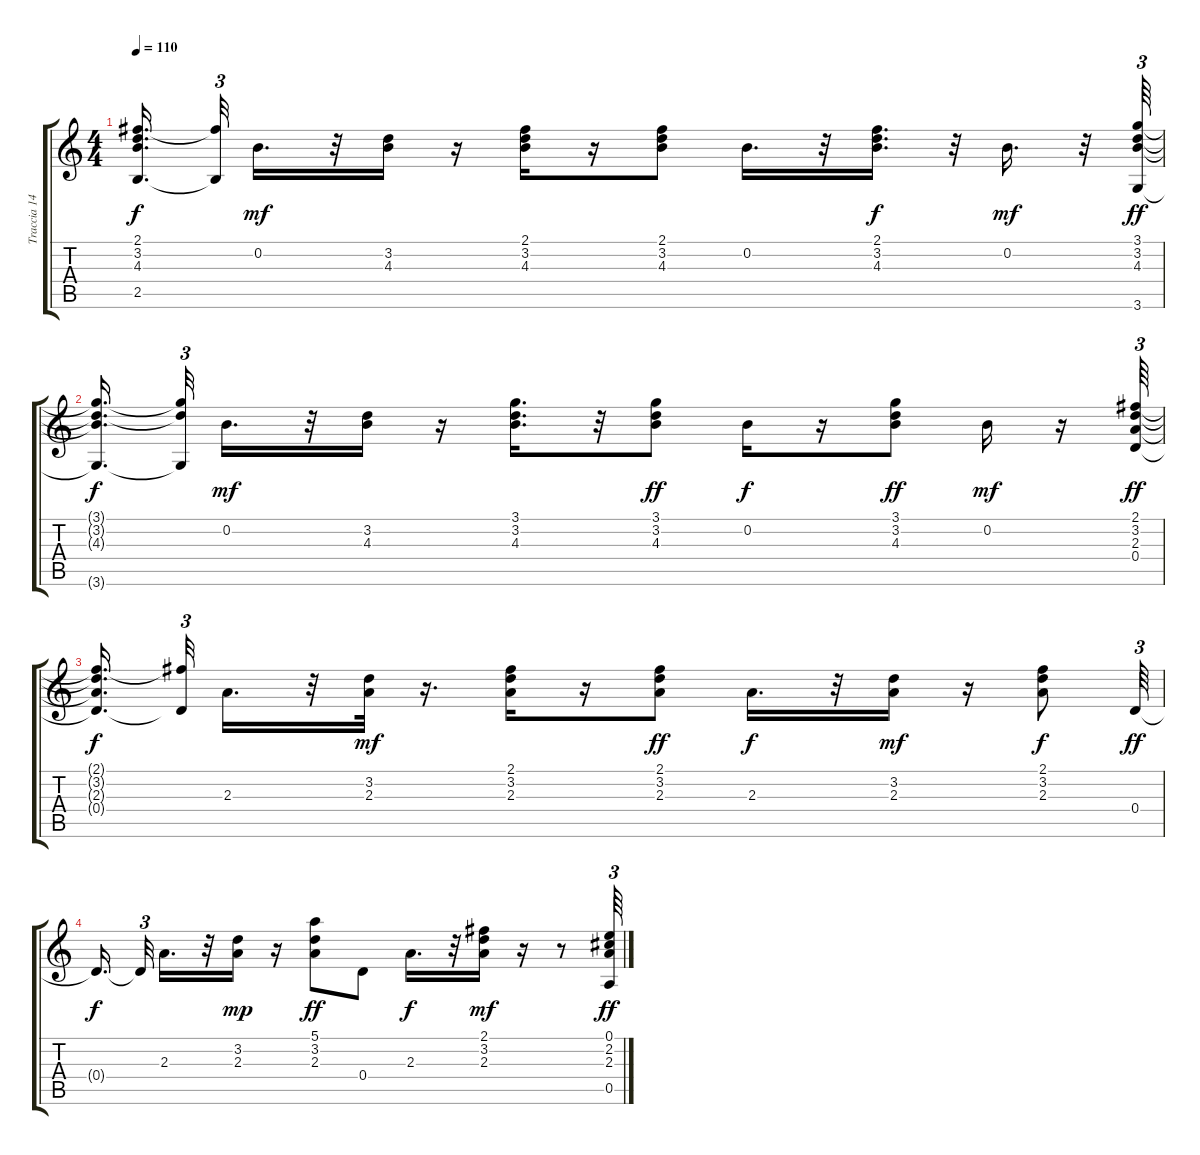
\track ("Traccia 14" "Traccia 14") {instrument acousticguitarsteel}
\staff {score tabs}
\tuning (E4 B3 G3 D3 A2 E2) {hide}
\ts (4 4)
\tempo 110
\clef g2
\ks c
(2.1{t} 3.2{t} 4.3{t} 2.5{t}).16{d dy f} (2.1{t} 2.5{t}).32{tu (3 2)} 0.2.16{d dy mf} r.32 (3.2 4.3).16 r.16 (2.1 3.2 4.3).16 r.16 (2.1 3.2 4.3).8 0.2.16{d} r.32 (2.1 3.2 4.3).16{d dy f} r.32 0.2.16{d dy mf} r.32 (3.1 3.2 4.3 3.6).64{tu (3 2) dy ff} |
(3.1{t} 3.2{t} 4.3{t} 3.6{t}).16{d dy f} (3.1{t} 3.2{t} 3.6{t}).32{tu (3 2)} 0.2.16{d dy mf} r.32 (3.2 4.3).16 r.16 (3.1 3.2 4.3).16{d} r.32 (3.1 3.2 4.3).8{dy ff} 0.2.16{dy f} r.16 (3.1 3.2 4.3).8{dy ff} 0.2.16{dy mf} r.16 (2.1 3.2 2.3 0.4).64{tu (3 2) dy ff} |
(2.1{t} 3.2{t} 2.3{t} 0.4{t}).16{d dy f} (2.1{t} 0.4{t}).32{tu (3 2)} 2.3.16{d} r.32 (3.2 2.3).32{dy mf} r.16{d} (2.1 3.2 2.3).16 r.16 (2.1 3.2 2.3).8{dy ff} 2.3.16{d dy f} r.32 (3.2 2.3).16{dy mf} r.16 (2.1 3.2 2.3).8{dy f} 0.4.64{tu (3 2) dy ff} |
0.4{t}.16{d dy f} 0.4{t}.32{tu (3 2)} 2.3.16{d} r.32 (3.2 2.3).16{dy mp} r.16 (5.1 3.2 2.3).8{dy ff} 0.4.8 2.3.16{d dy f} r.32 (2.1 3.2 2.3).16{dy mf} r.16 r.8 (0.1 2.2 2.3 0.5).64{tu (3 2) dy ff}
